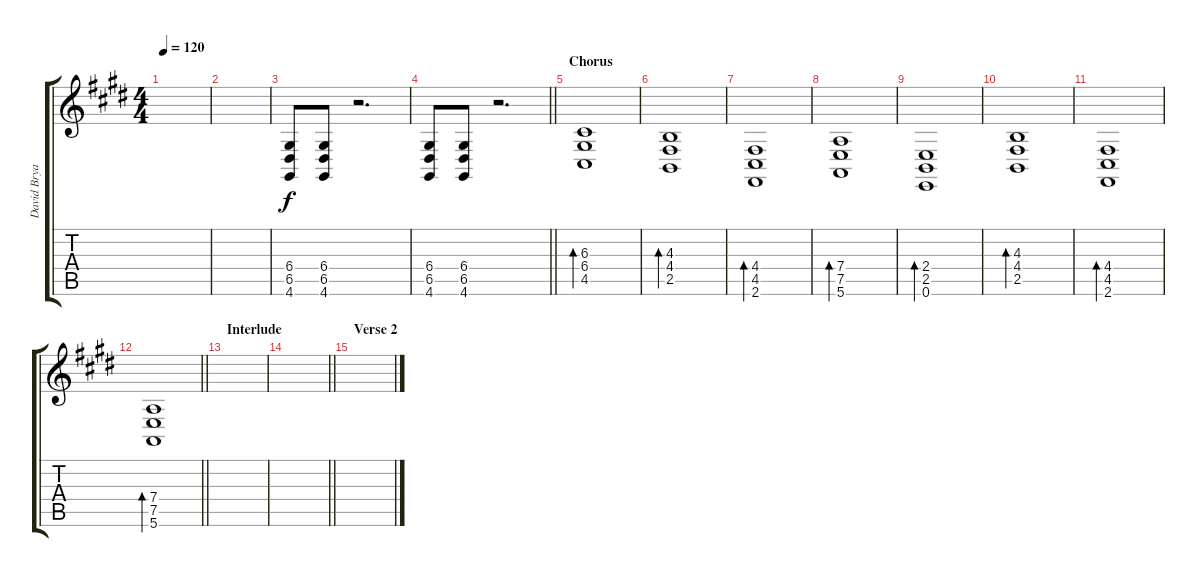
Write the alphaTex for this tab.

\track ("David Bryan (Keyboard)" "David Brya") {instrument churchorgan}
\staff {score tabs}
\tuning (E4 B3 G3 D3 A2 E2) {hide}
\ts (4 4)
\tempo 120
\clef g2
\ks c#minor
|
|
(6.4 6.5 4.6).8 (6.4 6.5 4.6).8 r.2{d} |
\barLineRight lightlight
(6.4 6.5 4.6).8 (6.4 6.5 4.6).8 r.2{d} |
\section ("" "Chorus")
(6.3 6.4 4.5).1{bd 240} |
(4.3 4.4 2.5).1{bd 240} |
(4.4 4.5 2.6).1{bd 240} |
(7.4 7.5 5.6).1{bd 240} |
(2.4 2.5 0.6).1{bd 240} |
(4.3 4.4 2.5).1{bd 240} |
(4.4 4.5 2.6).1{bd 240} |
\barLineRight lightlight
(7.4 7.5 5.6).1{bd 240} |
\section ("" "Interlude")
|
\barLineRight lightlight
|
\section ("" "Verse 2")
